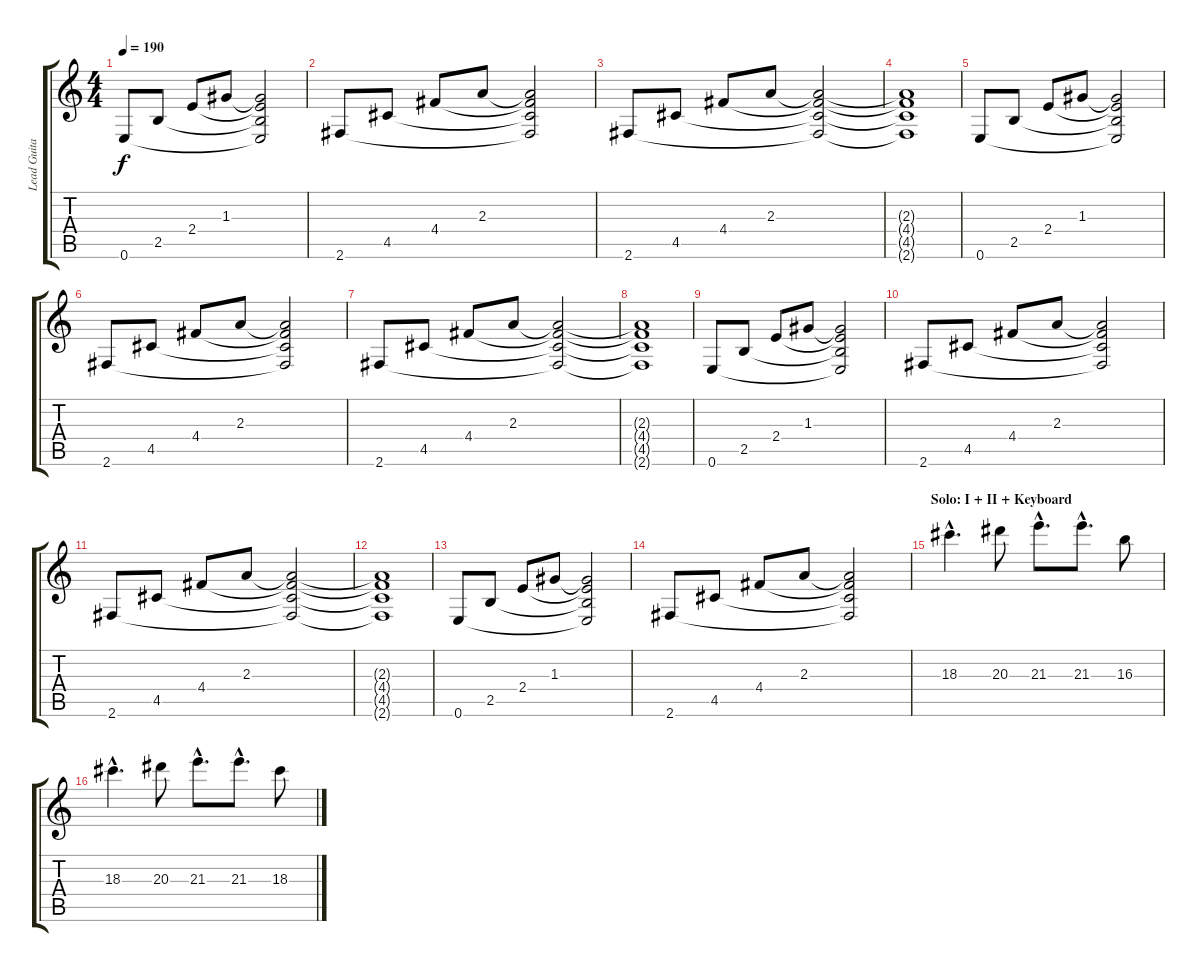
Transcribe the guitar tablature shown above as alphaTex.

\track ("Lead Guitar II" "Lead Guita") {instrument distortionguitar}
\staff {score tabs}
\tuning (E4 B3 G3 D3 A2 E2) {hide}
\ts (4 4)
\tempo 190
\clef g2
\ks c
0.6.8{dy f} 2.5.8 2.4.8 1.3.8 (1.3{t} 2.4{t} 2.5{t} 0.6{t}).2 |
2.6.8 4.5.8 4.4.8 2.3.8 (2.3{t} 4.4{t} 4.5{t} 2.6{t}).2 |
2.6.8 4.5.8 4.4.8 2.3.8 (2.3{t} 4.4{t} 4.5{t} 2.6{t}).2 |
(2.3{t} 4.4{t} 4.5{t} 2.6{t}).1 |
0.6.8 2.5.8 2.4.8 1.3.8 (1.3{t} 2.4{t} 2.5{t} 0.6{t}).2 |
2.6.8 4.5.8 4.4.8 2.3.8 (2.3{t} 4.4{t} 4.5{t} 2.6{t}).2 |
2.6.8 4.5.8 4.4.8 2.3.8 (2.3{t} 4.4{t} 4.5{t} 2.6{t}).2 |
(2.3{t} 4.4{t} 4.5{t} 2.6{t}).1 |
0.6.8 2.5.8 2.4.8 1.3.8 (1.3{t} 2.4{t} 2.5{t} 0.6{t}).2 |
2.6.8 4.5.8 4.4.8 2.3.8 (2.3{t} 4.4{t} 4.5{t} 2.6{t}).2 |
2.6.8 4.5.8 4.4.8 2.3.8 (2.3{t} 4.4{t} 4.5{t} 2.6{t}).2 |
(2.3{t} 4.4{t} 4.5{t} 2.6{t}).1 |
0.6.8 2.5.8 2.4.8 1.3.8 (1.3{t} 2.4{t} 2.5{t} 0.6{t}).2 |
2.6.8 4.5.8 4.4.8 2.3.8 (2.3{t} 4.4{t} 4.5{t} 2.6{t}).2 |
\section ("" "Solo: I + II + Keyboard")
18.3{hac}.4{d} 20.3.8 21.3{hac}.8{d} 21.3{hac}.8{d} 16.3.8 |
18.3{hac}.4{d} 20.3.8 21.3{hac}.8{d} 21.3{hac}.8{d} 18.3.8
